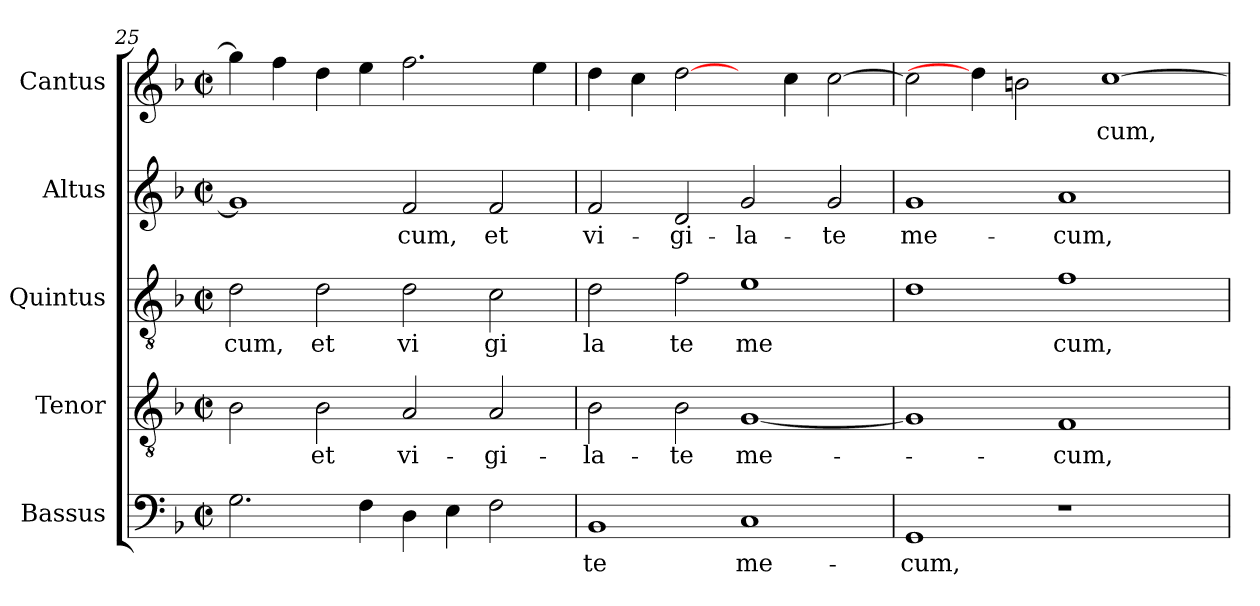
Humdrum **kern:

**kern	**text	**kern	**text	**kern	**text	**kern	**text	**kern	**text
*part5	*part5	*part4	*part4	*part3	*part3	*part2	*part2	*part1	*part1
*staff5	*staff5	*staff4	*staff4	*staff3	*staff3	*staff2	*staff2	*staff1	*staff1
*I"Bassus	*	*I"Tenor	*	*I"Quintus	*	*I"Altus	*	*I"Cantus	*
*clefF4	*	*clefGv2	*	*clefGv2	*	*clefG2	*	*clefG2	*
*k[b-]	*	*k[b-]	*	*k[b-]	*	*k[b-]	*	*k[b-]	*
*F:	*	*F:	*	*F:	*	*F:	*	*F:	*
*M2/2	*	*M2/2	*	*M2/2	*	*M2/2	*	*M2/2	*
*met(c|)	*	*met(c|)	*	*met(c|)	*	*met(c|)	*	*met(c|)	*
=25	=25	=25	=25	=25	=25	=25	=25	=25	=25
!	!	!	!	!	!LO:LY:b:cj	!	!	!	!
2.G\	.	2B-\	.	2d\	cum,	1g]	.	4gg\]	.
.	.	.	.	.	.	.	.	4ff\	.
!	!	!	!LO:LY:b:cj	!	!LO:LY:b:cj	!	!	!	!
.	.	2B-\	et	2d\	et	.	.	4dd\	.
4F\	.	.	.	.	.	.	.	4ee\	.
!	!	!	!LO:LY:b:cj	!	!LO:LY:b:cj	!	!LO:LY:b:cj	!	!
4D\	.	2A/	vi-	2d\	vi	2f/	-cum,	2.ff\	.
4E\	.	.	.	.	.	.	.	.	.
!	!	!	!LO:LY:b:cj	!	!LO:LY:b:cj	!	!LO:LY:b:cj	!	!
2F\	.	2A/	-gi-	2c\	gi	2f/	et	.	.
.	.	.	.	.	.	.	.	4ee\	.
=26	=26	=26	=26	=26	=26	=26	=26	=26	=26
!	!LO:LY:b:cj	!	!LO:LY:b:cj	!	!LO:LY:b:cj	!	!LO:LY:b:cj	!	!
1BB-	-te	2B-\	-la-	2d\	la	2f/	vi-	4dd\	.
.	.	.	.	.	.	.	.	4cc\	.
!	!	!	!LO:LY:b:cj	!	!LO:LY:b:cj	!	!LO:LY:b:cj	!	!
.	.	2B-\	-te	2f\	te	2d/	-gi-	[2dd\	.
!	!LO:LY:b:cj	!	!LO:LY:b:cj	!	!LO:LY:b:cj	!	!LO:LY:b:cj	!	!
1C	me-	[<1G	me-	1e	me	2g/	-la-	4ryy	.
.	.	.	.	.	.	.	.	4cc\	.
!	!	!	!	!	!	!	!LO:LY:b:cj	!	!
.	.	.	.	.	.	2g/	-te	[>2cc\	.
=27	=27	=27	=27	=27	=27	=27	=27	=27	=27
!	!LO:LY:b:cj	!	!	!	!	!	!LO:LY:b:cj	!	!
1GG	-cum,	1G]	.	1d	.	1g	me-	2cc\]	.
.	.	.	.	.	.	.	.	4dd\]	.
.	.	.	.	.	.	.	.	2bn\	.
!	!	!	!LO:LY:b:cj	!	!LO:LY:b:cj	!	!LO:LY:b:cj	!	!
1r	.	1F	-cum,	1f	cum,	1a	-cum,	.	.
!	!	!	!	!	!	!	!	!	!LO:LY:b
.	.	.	.	.	.	.	.	[>1cc	cum,
4ryy	.	4ryy	.	4ryy	.	4ryy	.	.	.
=	=	=	=	=	=	=	=	=	=
*-	*-	*-	*-	*-	*-	*-	*-	*-	*-
